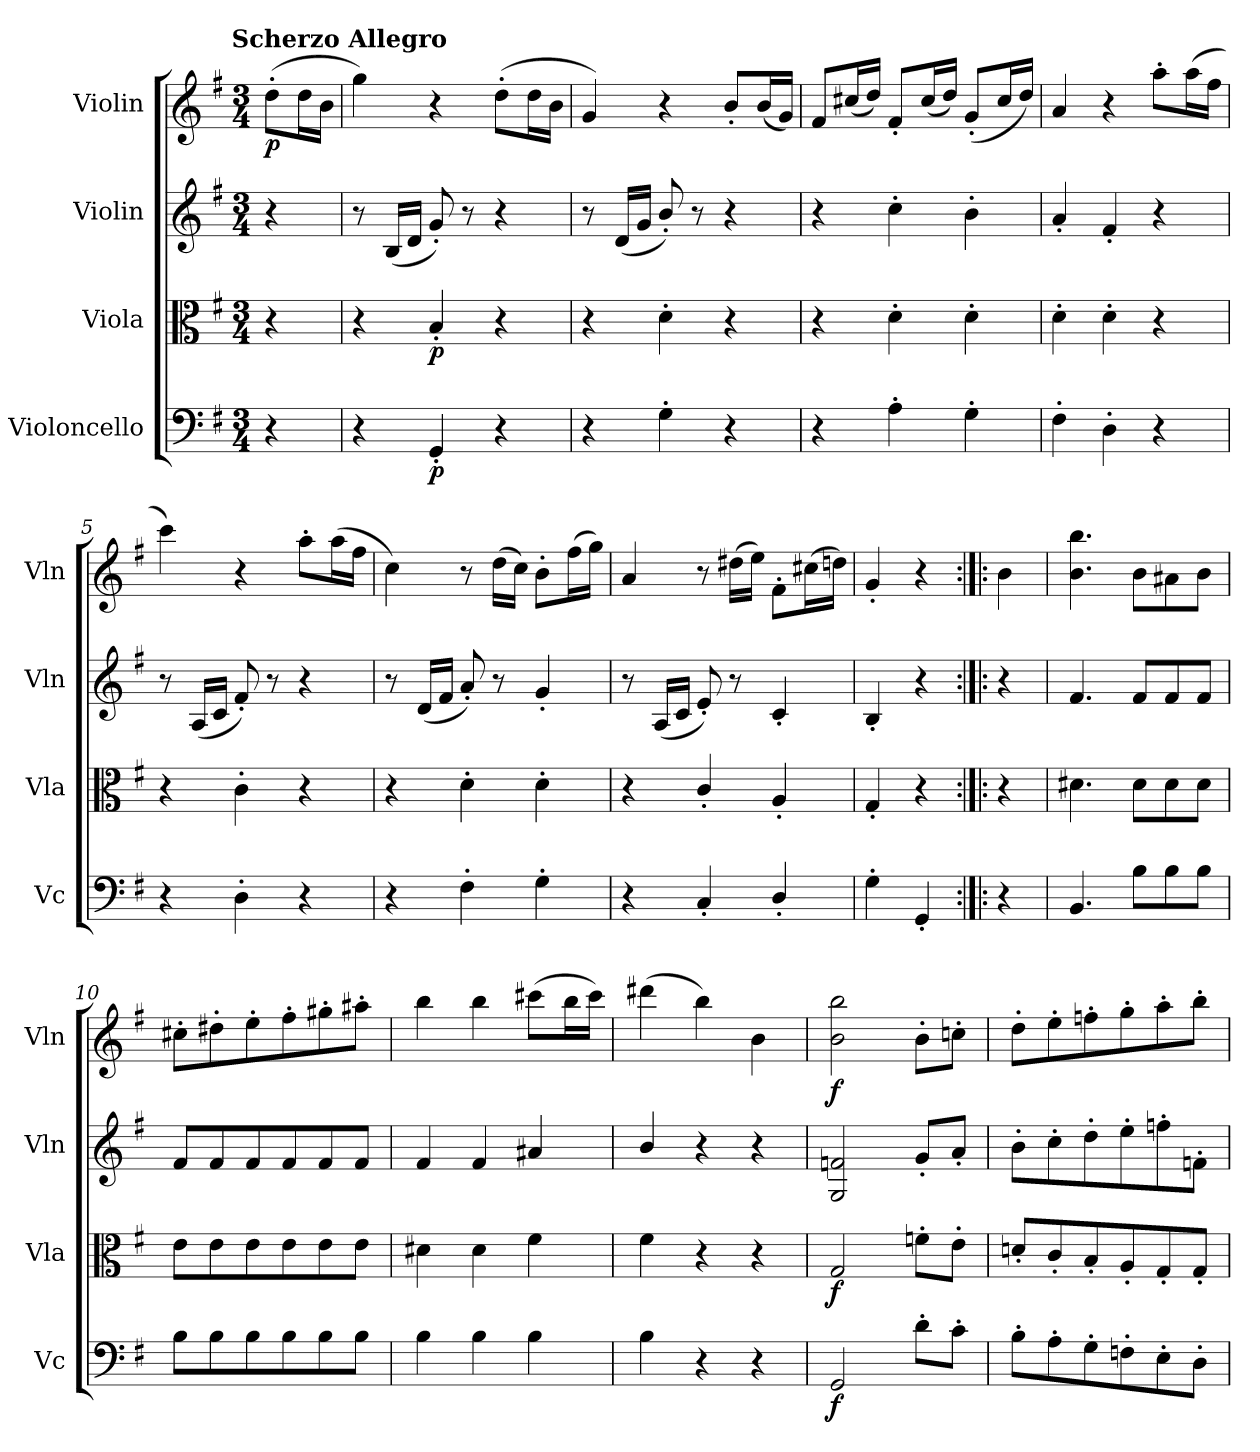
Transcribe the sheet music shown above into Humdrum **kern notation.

**kern	**dynam	**kern	**dynam	**kern	**kern	**dynam
*part4	*part4	*part3	*part3	*part2	*part1	*part1
*staff4	*staff4	*staff3	*staff3	*staff2	*staff1	*staff1
*I"Violoncello	*	*I"Viola	*	*I"Violin	*I"Violin	*
*I'Vc	*	*I'Vla	*	*I'Vln	*I'Vln	*
*clefF4	*	*clefC3	*	*clefG2	*clefG2	*
*k[f#]	*	*k[f#]	*	*k[f#]	*k[f#]	*
!!LO:TX:omd:t=Scherzo Allegro
*M3/4	*	*M3/4	*	*M3/4	*M3/4	*
*MM152	*	*MM152	*	*MM152	*MM152	*
=	=	=	=	=	=	=
4r	.	4r	.	4r	(8dd'\L	p
.	.	.	.	.	16dd\L	.
.	.	.	.	.	16b\JJ	.
=1	=1	=1	=1	=1	=1	=1
4r	.	4r	.	8r	4gg\)	.
.	.	.	.	(16B/LL	.	.
.	.	.	.	16d/JJ	.	.
4GG'/	p	4B'/	p	8g'/)	4r	.
.	.	.	.	8r	.	.
4r	.	4r	.	4r	(8dd'\L	.
.	.	.	.	.	16dd\L	.
.	.	.	.	.	16b\JJ	.
=2	=2	=2	=2	=2	=2	=2
4r	.	4r	.	8r	4g/)	.
.	.	.	.	(16d/LL	.	.
.	.	.	.	16g/JJ	.	.
4G'\	.	4d'\	.	8b'/)	4r	.
.	.	.	.	8r	.	.
4r	.	4r	.	4r	8b'/L	.
.	.	.	.	.	(16b/L	.
.	.	.	.	.	16g/JJ)	.
=3	=3	=3	=3	=3	=3	=3
4r	.	4r	.	4r	8f#/L	.
.	.	.	.	.	(16cc#X/L	.
.	.	.	.	.	16dd/JJ)	.
4A'\	.	4d'\	.	4cc'\	8f#'/L	.
.	.	.	.	.	(16cc#/L	.
.	.	.	.	.	16dd/JJ)	.
4G'\	.	4d'\	.	4b'\	(8g'/L	.
.	.	.	.	.	16cc#/L	.
.	.	.	.	.	16dd/JJ)	.
=4	=4	=4	=4	=4	=4	=4
4F#'\	.	4d'\	.	4a'/	4a/	.
4D'\	.	4d'\	.	4f#'/	4r	.
4r	.	4r	.	4r	8aa'\L	.
.	.	.	.	.	(16aa\L	.
.	.	.	.	.	16ff#\JJ	.
=5	=5	=5	=5	=5	=5	=5
4r	.	4r	.	8r	4ccc\)	.
.	.	.	.	(16A/LL	.	.
.	.	.	.	16c/JJ	.	.
4D'\	.	4c'\	.	8f#'/)	4r	.
.	.	.	.	8r	.	.
4r	.	4r	.	4r	8aa'\L	.
.	.	.	.	.	(16aa\L	.
.	.	.	.	.	16ff#\JJ	.
=6	=6	=6	=6	=6	=6	=6
4r	.	4r	.	8r	4cc\)	.
.	.	.	.	(16d/LL	.	.
.	.	.	.	16f#/JJ	.	.
4F#'\	.	4d'\	.	8a'/)	8r	.
.	.	.	.	8r	(16dd\LL	.
.	.	.	.	.	16cc\JJ)	.
4G'\	.	4d'\	.	4g'/	8b'\L	.
.	.	.	.	.	(16ff#\L	.
.	.	.	.	.	16gg\JJ)	.
=7	=7	=7	=7	=7	=7	=7
4r	.	4r	.	8r	4a/	.
.	.	.	.	(16A/LL	.	.
.	.	.	.	16c/JJ	.	.
4C'/	.	4c'/	.	8e'/)	8r	.
.	.	.	.	8r	(16dd#X\LL	.
.	.	.	.	.	16ee\JJ)	.
4D'/	.	4A'/	.	4c'/	8f#'\L	.
.	.	.	.	.	(16cc#X\L	.
.	.	.	.	.	16ddn\JJ)	.
=8	=8	=8	=8	=8	=8	=8
4G'\	.	4G'/	.	4B'/	4g'/	.
4GG'/	.	4r	.	4r	4r	.
=:|!|:	=:|!|:	=:|!|:	=:|!|:	=:|!|:	=:|!|:	=:|!|:
4r	.	4r	.	4r	4b\	.
=9	=9	=9	=9	=9	=9	=9
4.BB/	.	4.d#X\	.	4.f#/	4.b\ 4.bb\	.
8B\L	.	8d#\L	.	8f#/L	8b\L	.
8B\	.	8d#\	.	8f#/	8a#X\	.
8B\J	.	8d#\J	.	8f#/J	8b\J	.
=10	=10	=10	=10	=10	=10	=10
8B\L	.	8e\L	.	8f#/L	8cc#X'\L	.
8B\	.	8e\	.	8f#/	8dd#X'\	.
8B\	.	8e\	.	8f#/	8ee'\	.
8B\	.	8e\	.	8f#/	8ff#'\	.
8B\	.	8e\	.	8f#/	8gg#X'\	.
8B\J	.	8e\J	.	8f#/J	8aa#X'\J	.
=11	=11	=11	=11	=11	=11	=11
4B\	.	4d#X\	.	4f#/	4bb\	.
4B\	.	4d#\	.	4f#/	4bb\	.
4B\	.	4f#\	.	4a#X/	(8ccc#X\L	.
.	.	.	.	.	16bb\L	.
.	.	.	.	.	16ccc#\JJ)	.
=12	=12	=12	=12	=12	=12	=12
4B\	.	4f#\	.	4b/	(4ddd#X\	.
4r	.	4r	.	4r	4bb\)	.
4r	.	4r	.	4r	4b\	.
=13	=13	=13	=13	=13	=13	=13
2GG/	f	2G/	f	2G/ 2fn/	2b\ 2bb\	f
8d'\L	.	8fn'\L	.	8g'/L	8b'\L	.
8c'\J	.	8e'\J	.	8a'/J	8ccn'\J	.
=14	=14	=14	=14	=14	=14	=14
8B'\L	.	8dn'/L	.	8b'\L	8dd'\L	.
8A'\	.	8c'/	.	8cc'\	8ee'\	.
8G'\	.	8B'/	.	8dd'\	8ffn'\	.
8Fn'\	.	8A'/	.	8ee'\	8gg'\	.
8E'\	.	8G'/	.	8ffn'\	8aa'\	.
8D'\J	.	8G'/J	.	8fn'\J	8bb'\J	.
=	=	=	=	=	=	=
*-	*-	*-	*-	*-	*-	*-
